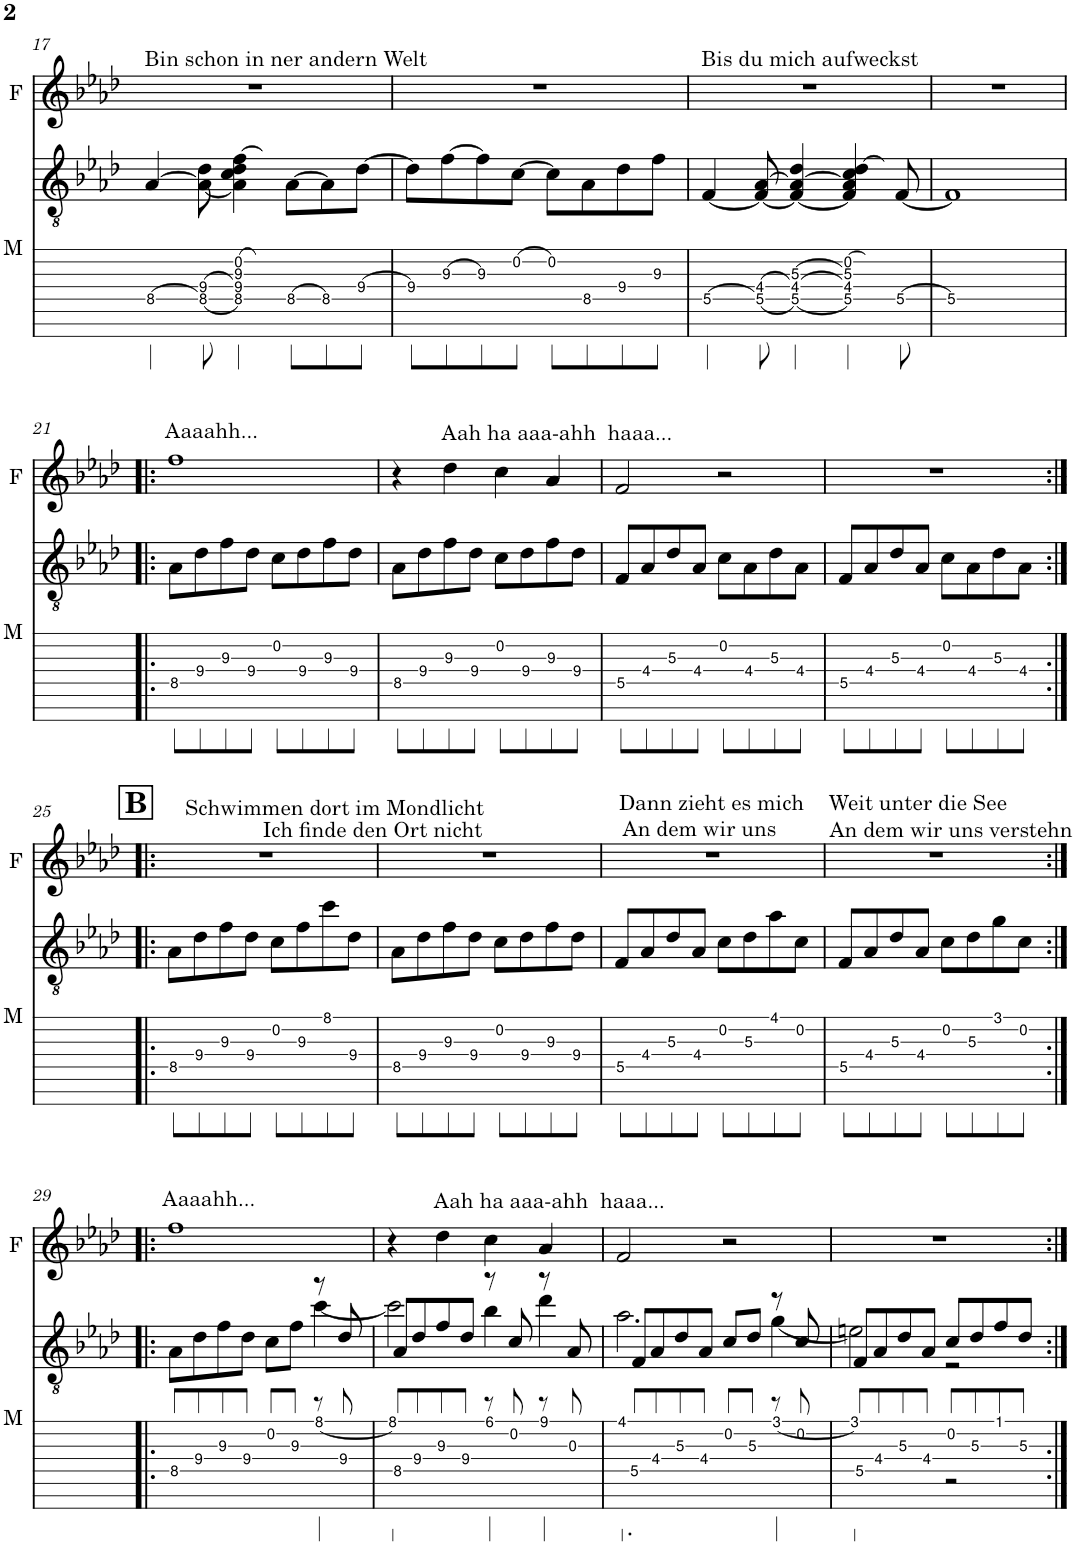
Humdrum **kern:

**kern	**kern	**kern
*part2	*part2	*part1
*staff3	*staff2	*staff1
*I"Micha	*	*I"Freya
*I'M	*	*I'F
!!LO:PB:g=z
*	*clefGv2	*clefG2
*k[b-e-a-d-]	*k[b-e-a-d-]	*k[b-e-a-d-]
*M4/4	*M4/4	*M4/4
=17	=17	=17
!	!	!LO:TX:a:t=Bin schon in ner andern Welt
[4A-\	[4A-/	1r
8A-\_ [8d-\	8A-\_ 8d-\	.
4A-\] 4d-\] 4f\ 4c\	4A-\] 4c\ 4d-\ 4f\	.
[8A-\L	[8A-\L	.
8A-\]	8A-\]	.
[8d-\J	[8d-\J	.
=18	=18	=18
8d-\L]	8d-\L]	1r
[8f\	[8f\	.
8f\]	8f\]	.
[8c\J	[8c\J	.
8c\L]	8c\L]	.
8A-\	8A-\	.
8d-\	8d-\	.
8f\J	8f\J	.
=19	=19	=19
!	!	!LO:TX:a:t=Bis du mich aufweckst
[4F\	[4F/	1r
8F\_ [8A-\	8F/_ [8A-/	.
4F\_ 4A-\_ [4d-\	4F/_ 4A-/_ 4d-/	.
4F\] 4A-\] 4d-\] 4c\	4F/] 4A-/] 4c/ 4d-/	.
[8F\	[8F/	.
=20	=20	=20
1F]	1F]	1r
!!LO:LB:g=z
=21!|:	=21!|:	=21!|:
!	!	!LO:TX:a:t=Aaaahh...
8A-\L	8A-\L	1ff
8d-\	8d-\	.
8f\	8f\	.
8d-\J	8d-\J	.
8c\L	8c\L	.
8d-\	8d-\	.
8f\	8f\	.
8d-\J	8d-\J	.
=22	=22	=22
!	!	!LO:TX:a:t=Aah ha aaa-ahh  haaa...
8A-\L	8A-\L	4r
8d-\	8d-\	.
8f\	8f\	4dd-\
8d-\J	8d-\J	.
8c\L	8c\L	4cc\
8d-\	8d-\	.
8f\	8f\	4a-/
8d-\J	8d-\J	.
=23	=23	=23
8F\L	8F/L	2f/
8A-\	8A-/	.
8d-\	8d-/	.
8A-\J	8A-/J	.
8c\L	8c\L	2r
8A-\	8A-\	.
8d-\	8d-\	.
8A-\J	8A-\J	.
=24	=24	=24
8F\L	8F/L	1r
8A-\	8A-/	.
8d-\	8d-/	.
8A-\J	8A-/J	.
8c\L	8c\L	.
8A-\	8A-\	.
8d-\	8d-\	.
8A-\J	8A-\J	.
!!LO:LB:g=z
!!LO:REH:place=s1:a:B:cj:fs=14:t=B
=25:|!|:	=25:|!|:	=25:|!|:
!	!	!LO:TX:a:t=Schwimmen dort im Mondlicht
!	!	!LO:TX:a:t=Ich finde den Ort nicht
8A-\L	8A-\L	1r
8d-\	8d-\	.
8f\	8f\	.
8d-\J	8d-\J	.
8c\L	8c\L	.
8f\	8f\	.
8cc\	8cc\	.
8d-\J	8d-\J	.
=26	=26	=26
8A-\L	8A-\L	1r
8d-\	8d-\	.
8f\	8f\	.
8d-\J	8d-\J	.
8c\L	8c\L	.
8d-\	8d-\	.
8f\	8f\	.
8d-\J	8d-\J	.
=27	=27	=27
!	!	!LO:TX:a:t=Dann zieht es mich
!	!	!LO:TX:a:t=An dem wir uns
8F\L	8F/L	1r
8A-\	8A-/	.
8d-\	8d-/	.
8A-\J	8A-/J	.
8c\L	8c\L	.
8d-\	8d-\	.
8a-\	8a-\	.
8c\J	8c\J	.
=28	=28	=28
!	!	!LO:TX:a:t=Weit unter die See
!	!	!LO:TX:a:t=An dem wir uns verstehn
8F\L	8F/L	1r
8A-\	8A-/	.
8d-\	8d-/	.
8A-\J	8A-/J	.
8c\L	8c\L	.
8d-\	8d-\	.
8g\	8g\	.
8c\J	8c\J	.
!!LO:LB:g=z
=29:|!|:	=29:|!|:	=29:|!|:
*^	*^	*
!	!	!	!	!LO:TX:a:t=Aaaahh...
8A-/L	2.ryy	8A-\L	2.ryy	1ff
8d-/	.	8d-\	.	.
8f/	.	8f\	.	.
8d-/J	.	8d-\J	.	.
8c/L	.	8c\L	.	.
8f/J	.	8f\J	.	.
8r	[4cc\	8r	[4cc\	.
8d-/	.	8d-/	.	.
=30	=30	=30	=30	=30
!	!	!	!	!LO:TX:a:t=Aah ha aaa-ahh  haaa...
8A-/L	2cc\]	8A-/L	2cc\]	4r
8d-/	.	8d-/	.	.
8f/	.	8f/	.	4dd-\
8d-/J	.	8d-/J	.	.
8r	4b-\	8r	4b-\	4cc\
8c/	.	8c/	.	.
8r	4dd-\	8r	4dd-\	4a-/
8A-/	.	8A-/	.	.
=31	=31	=31	=31	=31
8F/L	2.a-\	8F/L	2.a-\	2f/
8A-/	.	8A-/	.	.
8d-/	.	8d-/	.	.
8A-/J	.	8A-/J	.	.
8c/L	.	8c/L	.	2r
8d-/J	.	8d-/J	.	.
8r	[4g\	8r	[4g\	.
8c/	.	8c/	.	.
=32	=32	=32	=32	=32
8F/L	2e\]	8F/L	2en\]	1r
8A-/	.	8A-/	.	.
8d-/	.	8d-/	.	.
8A-/J	.	8A-/J	.	.
8c/L	2r	8c/L	2r	.
8d-/	.	8d-/	.	.
8f/	.	8f/	.	.
8d-/J	.	8d-/J	.	.
*v	*v	*	*	*
*	*v	*v	*
=:|!	=:|!	=:|!
*-	*-	*-
